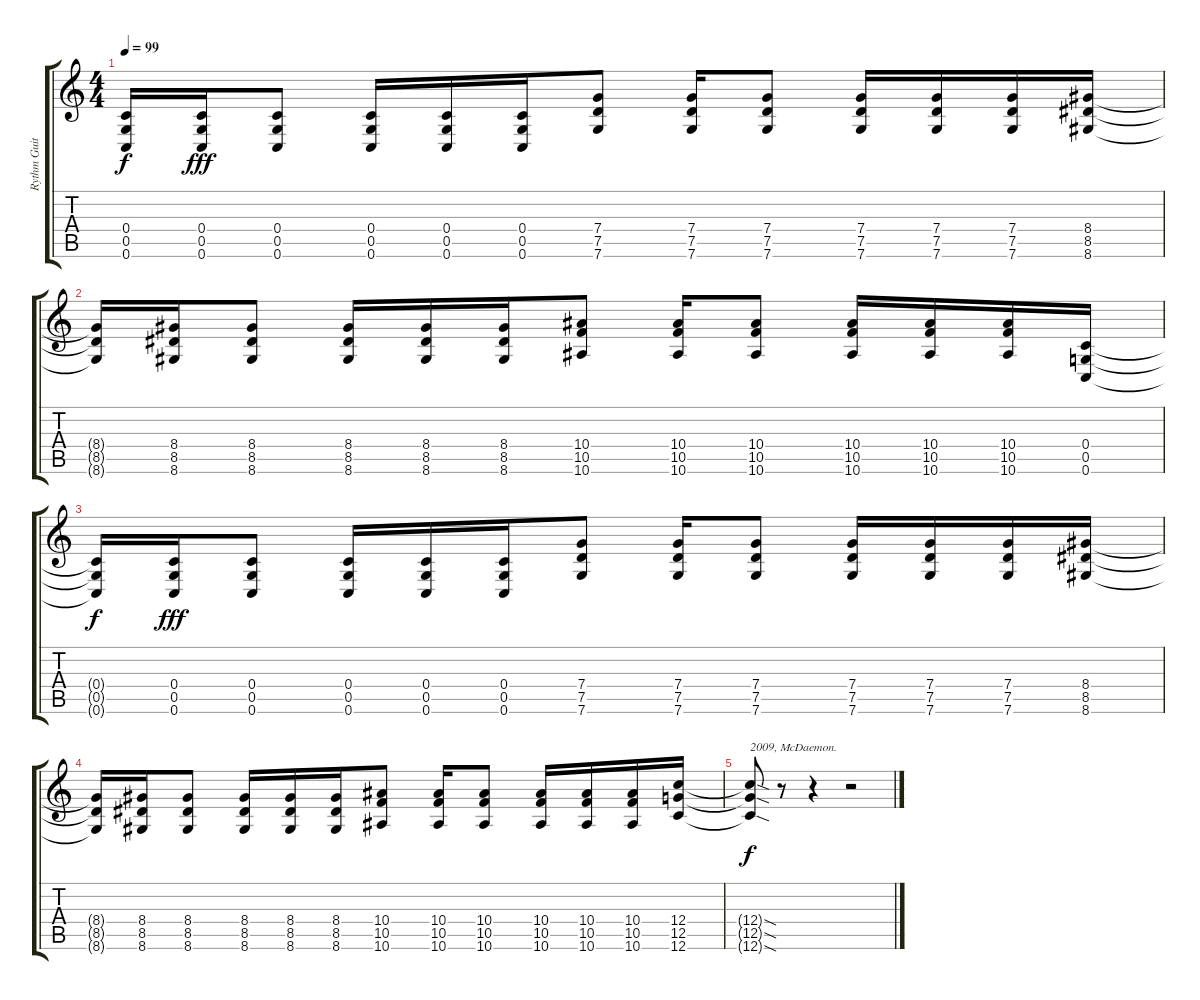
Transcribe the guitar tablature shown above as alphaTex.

\track ("Rythm Guitar" "Rythm Guit") {instrument distortionguitar}
\staff {score tabs}
\tuning (D4 A3 F3 C3 G2 C2) {hide}
\ts (4 4)
\tempo 99
\clef g2
\ks c
(0.4{t} 0.5{t} 0.6{t}).16{dy f} (0.4 0.5 0.6).16{dy fff} (0.4 0.5 0.6).8 (0.4 0.5 0.6).16 (0.4 0.5 0.6).16 (0.4 0.5 0.6).16 (7.4 7.5 7.6).8 (7.4 7.5 7.6).16 (7.4 7.5 7.6).8 (7.4 7.5 7.6).16 (7.4 7.5 7.6).16 (7.4 7.5 7.6).16 (8.4 8.5 8.6).16 |
(8.4{t} 8.5{t} 8.6{t}).16 (8.4 8.5 8.6).16 (8.4 8.5 8.6).8 (8.4 8.5 8.6).16 (8.4 8.5 8.6).16 (8.4 8.5 8.6).16 (10.4 10.5 10.6).8 (10.4 10.5 10.6).16 (10.4 10.5 10.6).8 (10.4 10.5 10.6).16 (10.4 10.5 10.6).16 (10.4 10.5 10.6).16 (0.4 0.5 0.6).16 |
(0.4{t} 0.5{t} 0.6{t}).16{dy f} (0.4 0.5 0.6).16{dy fff} (0.4 0.5 0.6).8 (0.4 0.5 0.6).16 (0.4 0.5 0.6).16 (0.4 0.5 0.6).16 (7.4 7.5 7.6).8 (7.4 7.5 7.6).16 (7.4 7.5 7.6).8 (7.4 7.5 7.6).16 (7.4 7.5 7.6).16 (7.4 7.5 7.6).16 (8.4 8.5 8.6).16 |
(8.4{t} 8.5{t} 8.6{t}).16 (8.4 8.5 8.6).16 (8.4 8.5 8.6).8 (8.4 8.5 8.6).16 (8.4 8.5 8.6).16 (8.4 8.5 8.6).16 (10.4 10.5 10.6).8 (10.4 10.5 10.6).16 (10.4 10.5 10.6).8 (10.4 10.5 10.6).16 (10.4 10.5 10.6).16 (10.4 10.5 10.6).16 (12.4 12.5 12.6).16 |
(12.4{sod t} 12.5{sod t} 12.6{sod t}).8{txt "2009, McDaemon." dy f} r.8 r.4 r.2
